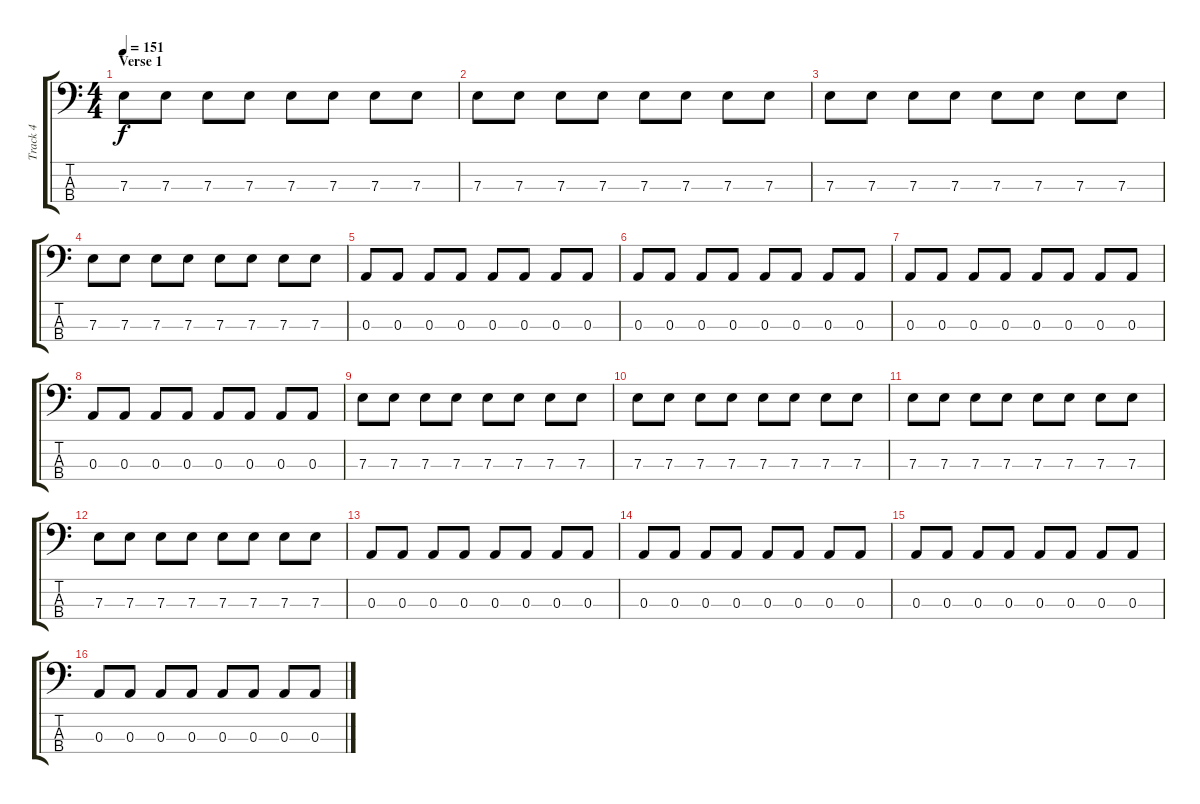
\track ("Track 4" "Track 4") {instrument electricbasspick}
\staff {score tabs}
\tuning (G2 D2 A1 E1) {hide}
\ts (4 4)
\section ("" "Verse 1")
\tempo 151
\clef f4
\ks c
7.3.8{dy f} 7.3.8 7.3.8 7.3.8 7.3.8 7.3.8 7.3.8 7.3.8 |
7.3.8 7.3.8 7.3.8 7.3.8 7.3.8 7.3.8 7.3.8 7.3.8 |
7.3.8 7.3.8 7.3.8 7.3.8 7.3.8 7.3.8 7.3.8 7.3.8 |
7.3.8 7.3.8 7.3.8 7.3.8 7.3.8 7.3.8 7.3.8 7.3.8 |
0.3.8 0.3.8 0.3.8 0.3.8 0.3.8 0.3.8 0.3.8 0.3.8 |
0.3.8 0.3.8 0.3.8 0.3.8 0.3.8 0.3.8 0.3.8 0.3.8 |
0.3.8 0.3.8 0.3.8 0.3.8 0.3.8 0.3.8 0.3.8 0.3.8 |
0.3.8 0.3.8 0.3.8 0.3.8 0.3.8 0.3.8 0.3.8 0.3.8 |
7.3.8 7.3.8 7.3.8 7.3.8 7.3.8 7.3.8 7.3.8 7.3.8 |
7.3.8 7.3.8 7.3.8 7.3.8 7.3.8 7.3.8 7.3.8 7.3.8 |
7.3.8 7.3.8 7.3.8 7.3.8 7.3.8 7.3.8 7.3.8 7.3.8 |
7.3.8 7.3.8 7.3.8 7.3.8 7.3.8 7.3.8 7.3.8 7.3.8 |
0.3.8 0.3.8 0.3.8 0.3.8 0.3.8 0.3.8 0.3.8 0.3.8 |
0.3.8 0.3.8 0.3.8 0.3.8 0.3.8 0.3.8 0.3.8 0.3.8 |
0.3.8 0.3.8 0.3.8 0.3.8 0.3.8 0.3.8 0.3.8 0.3.8 |
0.3.8 0.3.8 0.3.8 0.3.8 0.3.8 0.3.8 0.3.8 0.3.8
